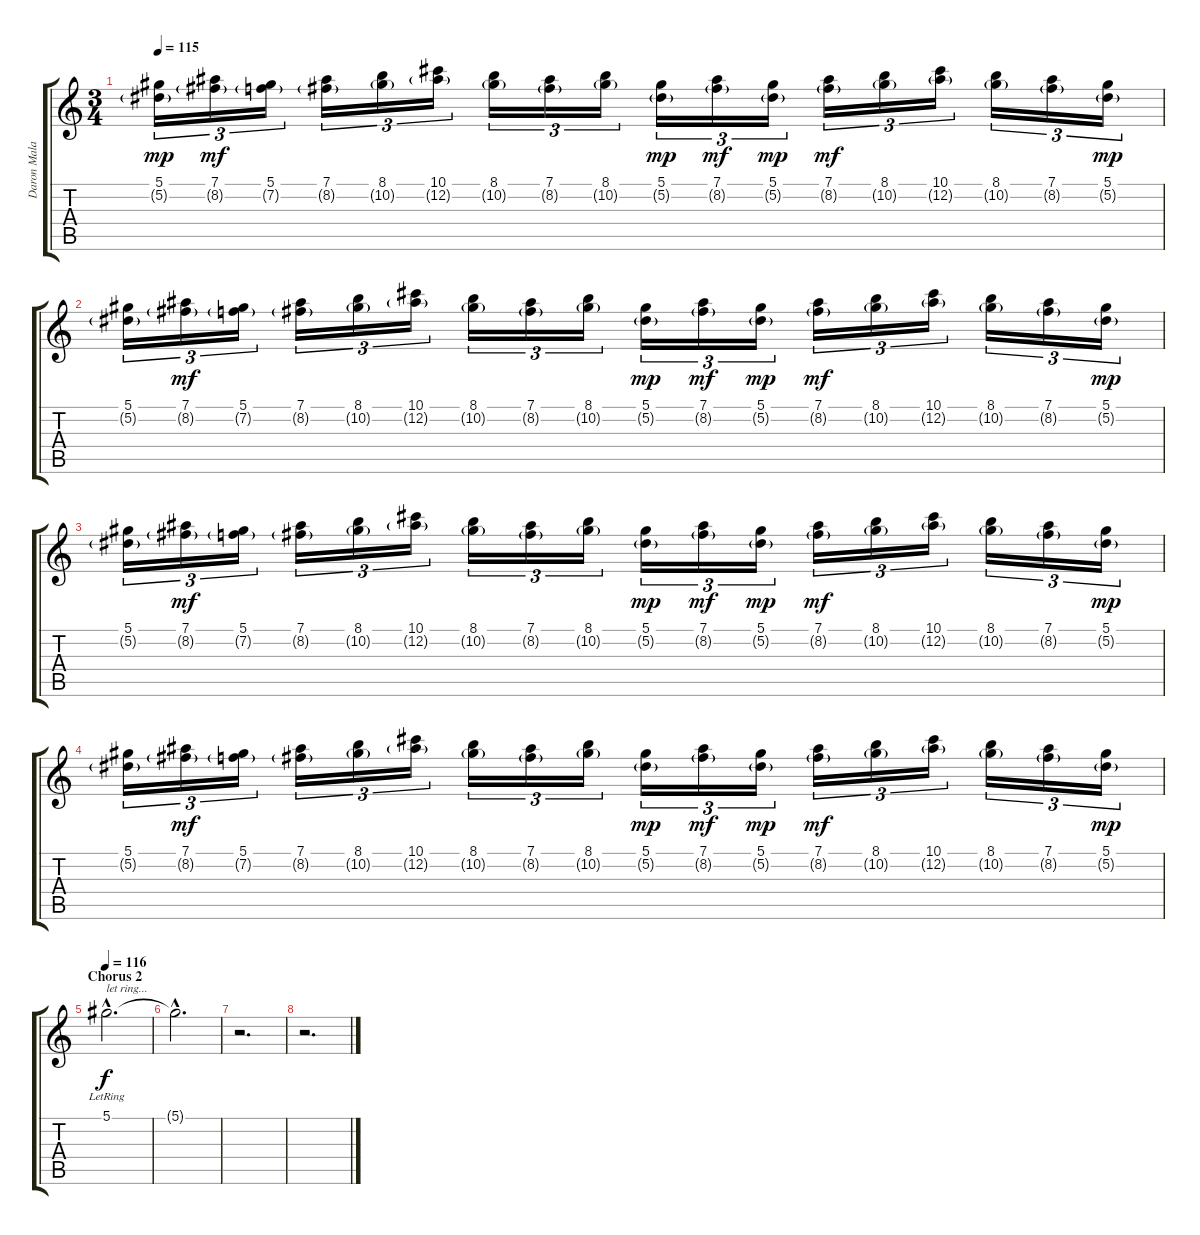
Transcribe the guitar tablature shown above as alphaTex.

\track ("Daron Malakian II" "Daron Mala") {instrument electricguitarclean}
\staff {score tabs}
\tuning (Eb4 Bb3 Gb3 Db3 Ab2 Eb2) {hide}
\ts (3 4)
\tempo 115
\clef g2
\ks c
(5.1 5.2{g}).16{tu (3 2) dy mp} (7.1 8.2{g}).16{tu (3 2) dy mf} (5.1 7.2{g}).16{tu (3 2)} (7.1 8.2{g}).16{tu (3 2)} (8.1 10.2{g}).16{tu (3 2)} (10.1 12.2{g}).16{tu (3 2)} (8.1 10.2{g}).16{tu (3 2)} (7.1 8.2{g}).16{tu (3 2)} (8.1 10.2{g}).16{tu (3 2)} (5.1 5.2{g}).16{tu (3 2) dy mp} (7.1 8.2{g}).16{tu (3 2) dy mf} (5.1 5.2{g}).16{tu (3 2) dy mp} (7.1 8.2{g}).16{tu (3 2) dy mf} (8.1 10.2{g}).16{tu (3 2)} (10.1 12.2{g}).16{tu (3 2)} (8.1 10.2{g}).16{tu (3 2)} (7.1 8.2{g}).16{tu (3 2)} (5.1 5.2{g}).16{tu (3 2) dy mp} |
(5.1 5.2{g}).16{tu (3 2)} (7.1 8.2{g}).16{tu (3 2) dy mf} (5.1 7.2{g}).16{tu (3 2)} (7.1 8.2{g}).16{tu (3 2)} (8.1 10.2{g}).16{tu (3 2)} (10.1 12.2{g}).16{tu (3 2)} (8.1 10.2{g}).16{tu (3 2)} (7.1 8.2{g}).16{tu (3 2)} (8.1 10.2{g}).16{tu (3 2)} (5.1 5.2{g}).16{tu (3 2) dy mp} (7.1 8.2{g}).16{tu (3 2) dy mf} (5.1 5.2{g}).16{tu (3 2) dy mp} (7.1 8.2{g}).16{tu (3 2) dy mf} (8.1 10.2{g}).16{tu (3 2)} (10.1 12.2{g}).16{tu (3 2)} (8.1 10.2{g}).16{tu (3 2)} (7.1 8.2{g}).16{tu (3 2)} (5.1 5.2{g}).16{tu (3 2) dy mp} |
(5.1 5.2{g}).16{tu (3 2)} (7.1 8.2{g}).16{tu (3 2) dy mf} (5.1 7.2{g}).16{tu (3 2)} (7.1 8.2{g}).16{tu (3 2)} (8.1 10.2{g}).16{tu (3 2)} (10.1 12.2{g}).16{tu (3 2)} (8.1 10.2{g}).16{tu (3 2)} (7.1 8.2{g}).16{tu (3 2)} (8.1 10.2{g}).16{tu (3 2)} (5.1 5.2{g}).16{tu (3 2) dy mp} (7.1 8.2{g}).16{tu (3 2) dy mf} (5.1 5.2{g}).16{tu (3 2) dy mp} (7.1 8.2{g}).16{tu (3 2) dy mf} (8.1 10.2{g}).16{tu (3 2)} (10.1 12.2{g}).16{tu (3 2)} (8.1 10.2{g}).16{tu (3 2)} (7.1 8.2{g}).16{tu (3 2)} (5.1 5.2{g}).16{tu (3 2) dy mp} |
(5.1 5.2{g}).16{tu (3 2)} (7.1 8.2{g}).16{tu (3 2) dy mf} (5.1 7.2{g}).16{tu (3 2)} (7.1 8.2{g}).16{tu (3 2)} (8.1 10.2{g}).16{tu (3 2)} (10.1 12.2{g}).16{tu (3 2)} (8.1 10.2{g}).16{tu (3 2)} (7.1 8.2{g}).16{tu (3 2)} (8.1 10.2{g}).16{tu (3 2)} (5.1 5.2{g}).16{tu (3 2) dy mp} (7.1 8.2{g}).16{tu (3 2) dy mf} (5.1 5.2{g}).16{tu (3 2) dy mp} (7.1 8.2{g}).16{tu (3 2) dy mf} (8.1 10.2{g}).16{tu (3 2)} (10.1 12.2{g}).16{tu (3 2)} (8.1 10.2{g}).16{tu (3 2)} (7.1 8.2{g}).16{tu (3 2)} (5.1 5.2{g}).16{tu (3 2) dy mp} |
\section ("" "Chorus 2")
\tempo 116
5.1{hac lr}.2{d txt "let ring..." dy f volume 8 instrument overdrivenguitar} |
5.1{hac t}.2{d} |
r.2{d} |
r.2{d}
